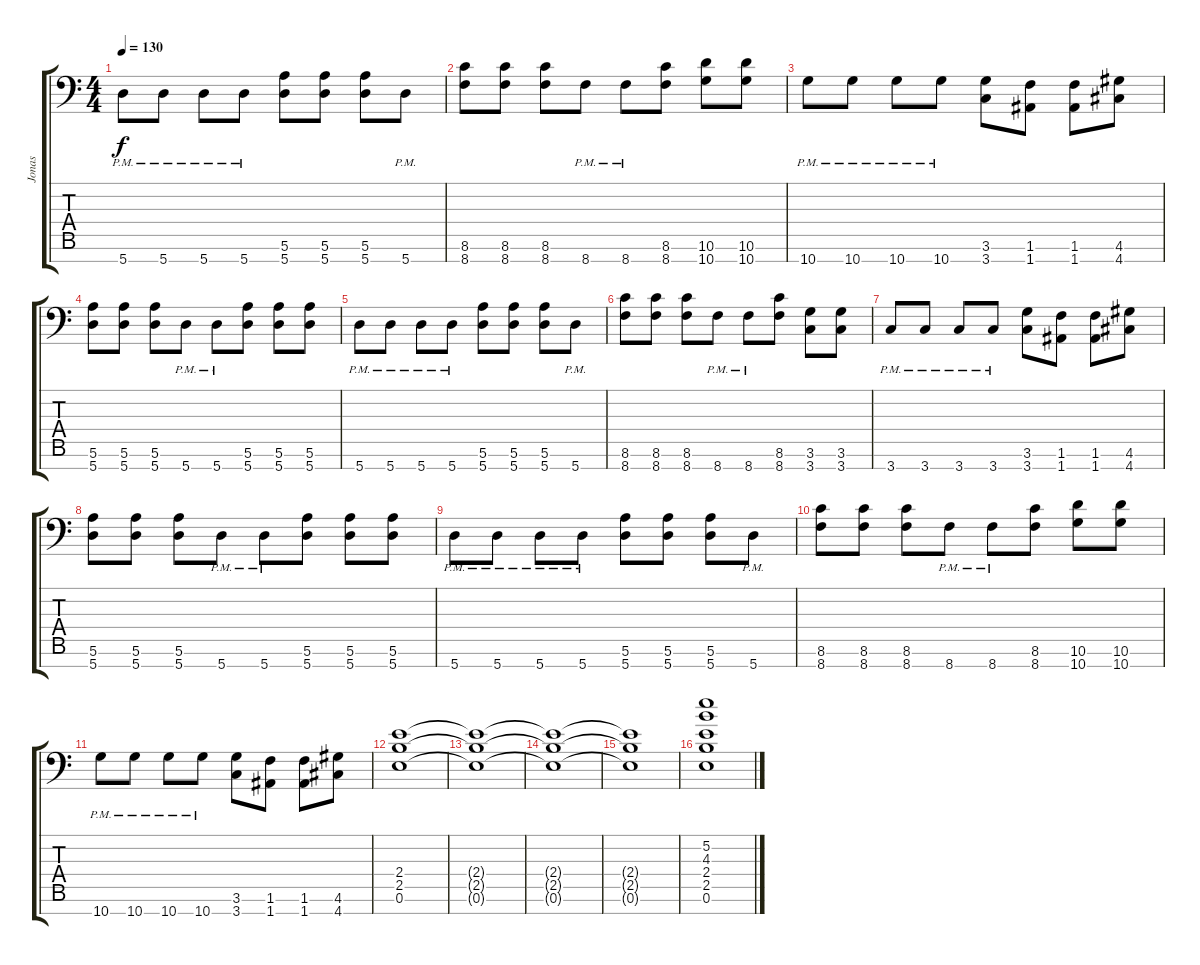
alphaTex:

\track ("Jonas" "Jonas") {instrument distortionguitar}
\staff {score tabs}
\tuning (E4 B3 G3 D3 A2 E2 A1) {hide}
\ts (4 4)
\tempo 130
\clef f4
\ks c
5.7{pm}.8{dy f} 5.7{pm}.8 5.7{pm}.8 5.7{pm}.8 (5.6 5.7).8 (5.6 5.7).8 (5.6 5.7).8 5.7{pm}.8 |
(8.6 8.7).8 (8.6 8.7).8 (8.6 8.7).8 8.7{pm}.8 8.7{pm}.8 (8.6 8.7).8 (10.6 10.7).8 (10.6 10.7).8 |
10.7{pm}.8 10.7{pm}.8 10.7{pm}.8 10.7{pm}.8 (3.6 3.7).8 (1.6 1.7).8 (1.6 1.7).8 (4.6 4.7).8 |
(5.6 5.7).8 (5.6 5.7).8 (5.6 5.7).8 5.7{pm}.8 5.7{pm}.8 (5.6 5.7).8 (5.6 5.7).8 (5.6 5.7).8 |
5.7{pm}.8 5.7{pm}.8 5.7{pm}.8 5.7{pm}.8 (5.6 5.7).8 (5.6 5.7).8 (5.6 5.7).8 5.7{pm}.8 |
(8.6 8.7).8 (8.6 8.7).8 (8.6 8.7).8 8.7{pm}.8 8.7{pm}.8 (8.6 8.7).8 (3.6 3.7).8 (3.6 3.7).8 |
3.7{pm}.8 3.7{pm}.8 3.7{pm}.8 3.7{pm}.8 (3.6 3.7).8 (1.6 1.7).8 (1.6 1.7).8 (4.6 4.7).8 |
(5.6 5.7).8 (5.6 5.7).8 (5.6 5.7).8 5.7{pm}.8 5.7{pm}.8 (5.6 5.7).8 (5.6 5.7).8 (5.6 5.7).8 |
5.7{pm}.8 5.7{pm}.8 5.7{pm}.8 5.7{pm}.8 (5.6 5.7).8 (5.6 5.7).8 (5.6 5.7).8 5.7{pm}.8 |
(8.6 8.7).8 (8.6 8.7).8 (8.6 8.7).8 8.7{pm}.8 8.7{pm}.8 (8.6 8.7).8 (10.6 10.7).8 (10.6 10.7).8 |
10.7{pm}.8 10.7{pm}.8 10.7{pm}.8 10.7{pm}.8 (3.6 3.7).8 (1.6 1.7).8 (1.6 1.7).8 (4.6 4.7).8 |
(2.4 2.5 0.6).1 |
(2.4{t} 2.5{t} 0.6{t}).1 |
(2.4{t} 2.5{t} 0.6{t}).1 |
(2.4{t} 2.5{t} 0.6{t}).1 |
(5.2 4.3 2.4 2.5 0.6).1
